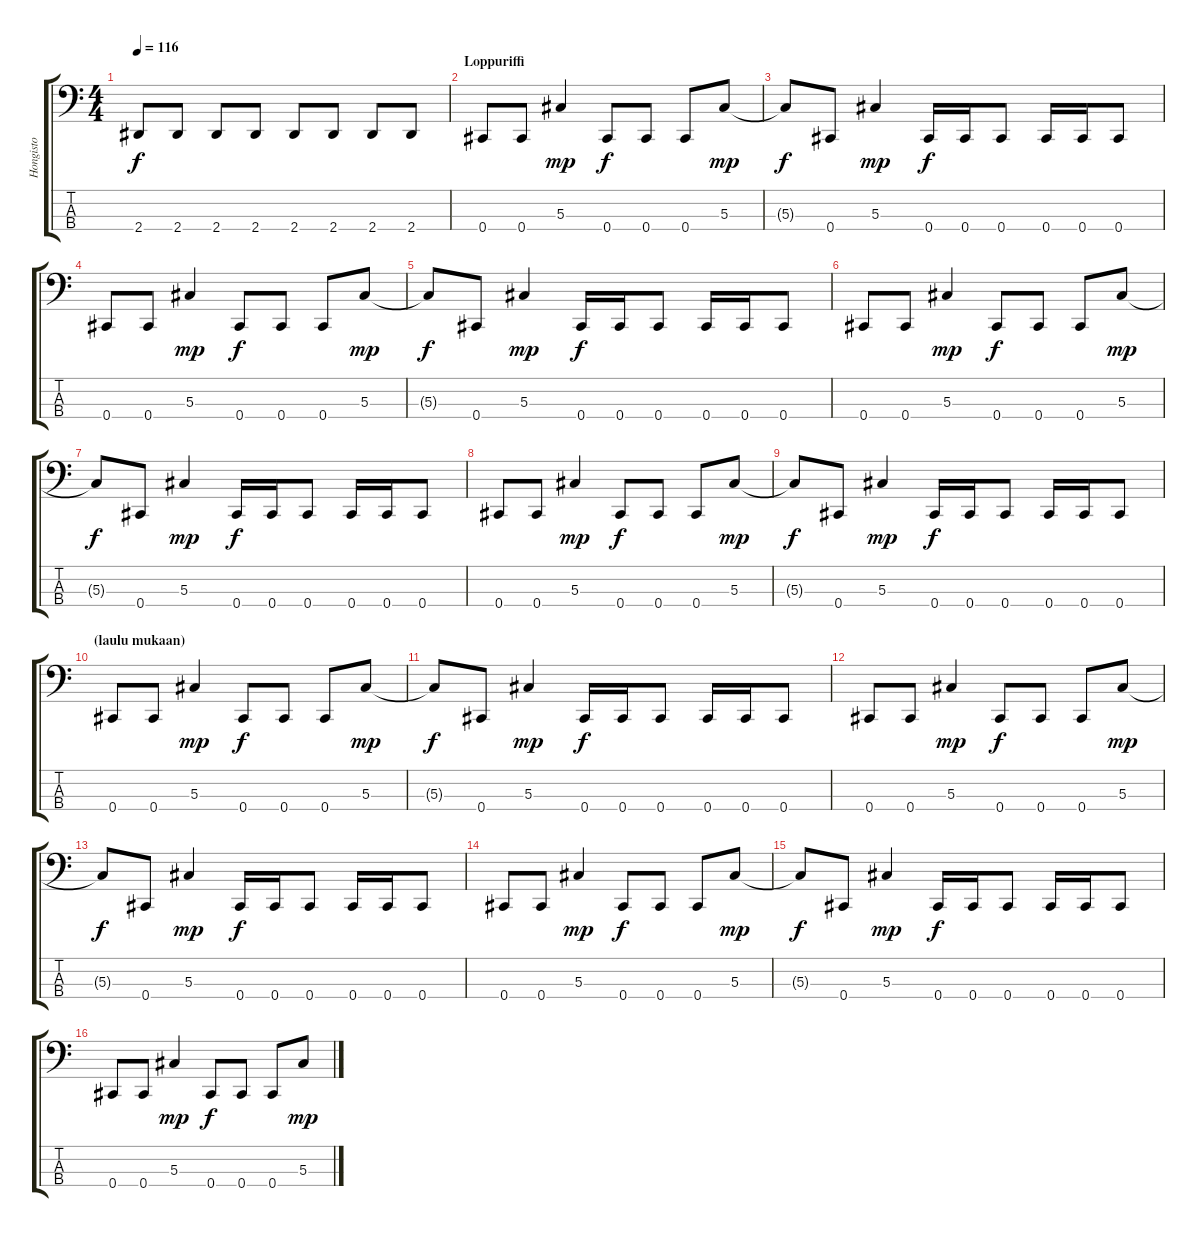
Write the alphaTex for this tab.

\track ("Hongisto" "Hongisto") {instrument electricbassfinger}
\staff {score tabs}
\tuning (Gb2 Db2 Ab1 Db1) {hide}
\ts (4 4)
\tempo 116
\clef f4
\ks c
2.4.8{dy f} 2.4.8 2.4.8 2.4.8 2.4.8 2.4.8 2.4.8 2.4.8 |
\section ("" "Loppuriffi")
0.4.8 0.4.8 5.3.4{dy mp} 0.4.8{dy f} 0.4.8 0.4.8 5.3.8{dy mp} |
5.3{t}.8{dy f} 0.4.8 5.3.4{dy mp} 0.4.16{dy f} 0.4.16 0.4.8 0.4.16 0.4.16 0.4.8 |
0.4.8 0.4.8 5.3.4{dy mp} 0.4.8{dy f} 0.4.8 0.4.8 5.3.8{dy mp} |
5.3{t}.8{dy f} 0.4.8 5.3.4{dy mp} 0.4.16{dy f} 0.4.16 0.4.8 0.4.16 0.4.16 0.4.8 |
0.4.8 0.4.8 5.3.4{dy mp} 0.4.8{dy f} 0.4.8 0.4.8 5.3.8{dy mp} |
5.3{t}.8{dy f} 0.4.8 5.3.4{dy mp} 0.4.16{dy f} 0.4.16 0.4.8 0.4.16 0.4.16 0.4.8 |
0.4.8 0.4.8 5.3.4{dy mp} 0.4.8{dy f} 0.4.8 0.4.8 5.3.8{dy mp} |
5.3{t}.8{dy f} 0.4.8 5.3.4{dy mp} 0.4.16{dy f} 0.4.16 0.4.8 0.4.16 0.4.16 0.4.8 |
\section ("" "(laulu mukaan)")
0.4.8 0.4.8 5.3.4{dy mp} 0.4.8{dy f} 0.4.8 0.4.8 5.3.8{dy mp} |
5.3{t}.8{dy f} 0.4.8 5.3.4{dy mp} 0.4.16{dy f} 0.4.16 0.4.8 0.4.16 0.4.16 0.4.8 |
0.4.8 0.4.8 5.3.4{dy mp} 0.4.8{dy f} 0.4.8 0.4.8 5.3.8{dy mp} |
5.3{t}.8{dy f} 0.4.8 5.3.4{dy mp} 0.4.16{dy f} 0.4.16 0.4.8 0.4.16 0.4.16 0.4.8 |
0.4.8 0.4.8 5.3.4{dy mp} 0.4.8{dy f} 0.4.8 0.4.8 5.3.8{dy mp} |
5.3{t}.8{dy f} 0.4.8 5.3.4{dy mp} 0.4.16{dy f} 0.4.16 0.4.8 0.4.16 0.4.16 0.4.8 |
0.4.8 0.4.8 5.3.4{dy mp} 0.4.8{dy f} 0.4.8 0.4.8 5.3.8{dy mp}
